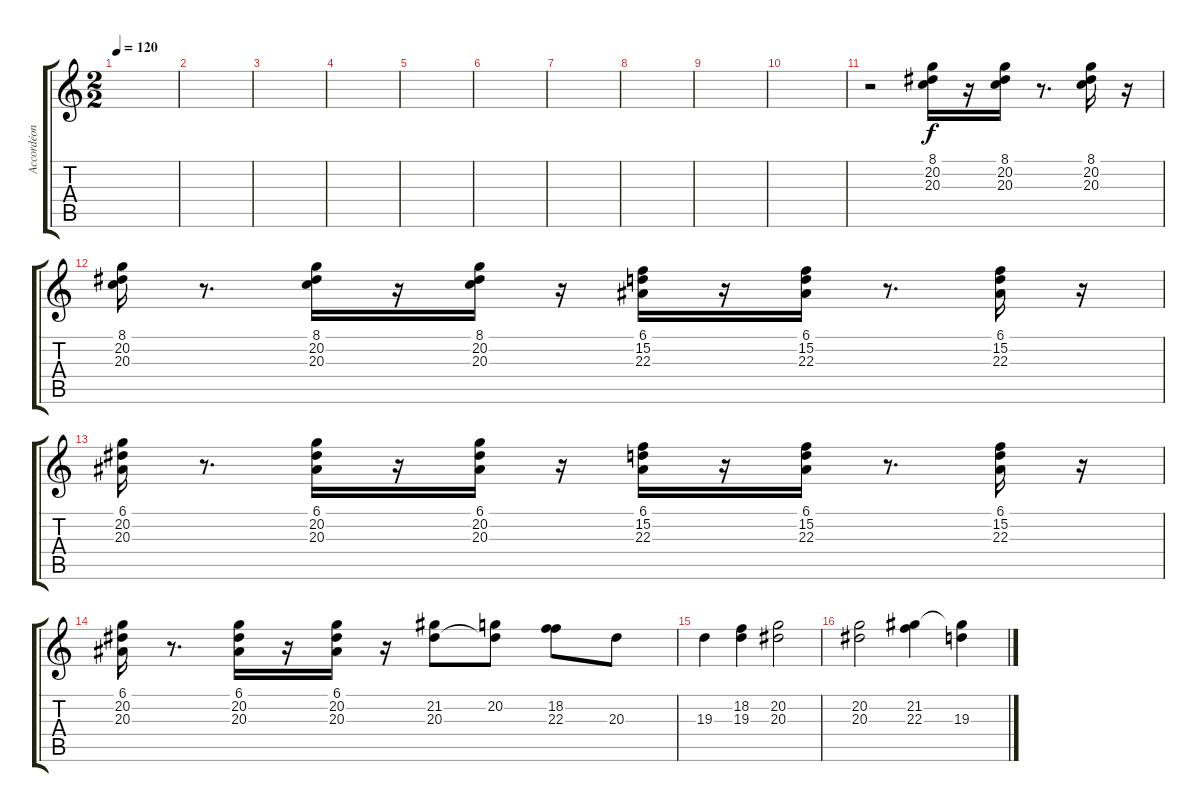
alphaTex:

\track ("Accordéon" "Accordéon") {instrument tangoaccordion}
\staff {score tabs}
\tuning (E4 B3 G3 D3 A2 E2) {hide}
\ts (2 2)
\tempo 120
\clef g2
\ks c
|
|
|
|
|
|
|
|
|
|
r.2{volume 6 instrument accordion} (8.1 20.2 20.3).16{dy f} r.16 (8.1 20.2 20.3).16 r.8{d} (8.1 20.2 20.3).16 r.16 |
(8.1 20.2 20.3).16 r.8{d} (8.1 20.2 20.3).16 r.16 (8.1 20.2 20.3).16 r.16 (6.1 15.2 22.3).16 r.16 (6.1 15.2 22.3).16 r.8{d} (6.1 15.2 22.3).16 r.16 |
(6.1 20.2 20.3).16 r.8{d} (6.1 20.2 20.3).16 r.16 (6.1 20.2 20.3).16 r.16 (6.1 15.2 22.3).16 r.16 (6.1 15.2 22.3).16 r.8{d} (6.1 15.2 22.3).16 r.16 |
(6.1 20.2 20.3).16 r.8{d} (6.1 20.2 20.3).16 r.16 (6.1 20.2 20.3).16 r.16 (21.2 20.3).8 (20.2 20.3{t}).8 (18.2 22.3).8 20.3.8 |
19.3.4 (18.2 19.3).4 (20.2 20.3).2 |
(20.2 20.3).2 (21.2 22.3).4 (21.2{t} 19.3).4
